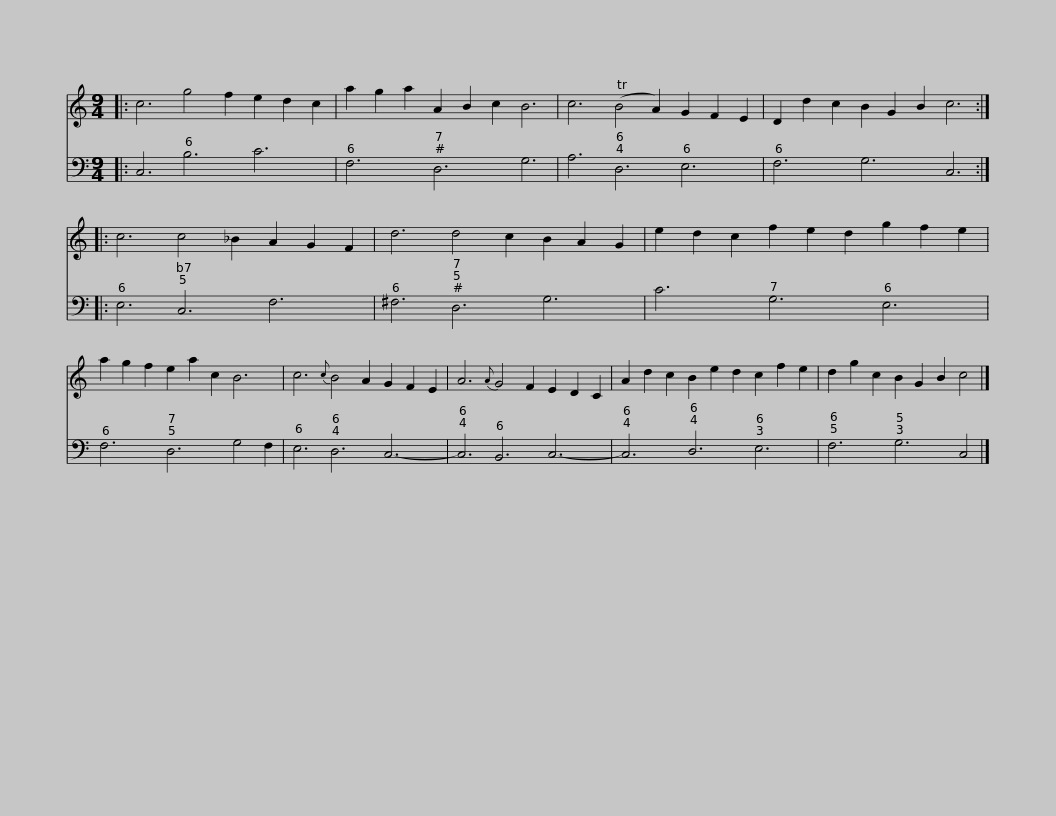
X:1
%%score 1 2
L:1/8
M:9/4
I:linebreak $
K:C
V:1 treble
V:2 bass
V:1
|: c6 g4 f2 e2 d2 c2 | a2 g2 a2 A2 B2 c2 B6 | c6 (TB4 A2) G2 F2 E2 | D2 d2 c2 B2 G2 B2 c6 :: c6 c4 _B2 A2 G2 F2 |$ %5
 d6 d4 c2 B2 A2 G2 | e2 d2 c2 f2 e2 d2 g2 f2 e2 | a2 g2 f2 e2 a2 c2 B6 | c6{c} B4 A2 G2 F2 E2 |$ A6{A} G4 F2 E2 D2 C2 | %10
 A2 d2 c2 B2 e2 d2 c2 f2 e2 | d2 g2 c2 B2 G2 B2 c4 |] %12
V:2
|: C,6 B,6 C6 | F,6 D,6 G,6 | A,6 D,6 E,6 | F,6 G,6 C,6 :: E,6 C,6 F,6 |$ %5
 ^F,6 D,6 G,6 | C6 G,6 E,6 | F,6 D,6 G,4 F,2 | E,6 D,6 C,6- |$ C,6 B,,6 C,6- | %10
 C,6 D,6 E,6 | F,6 G,6 C,4 |] %12
